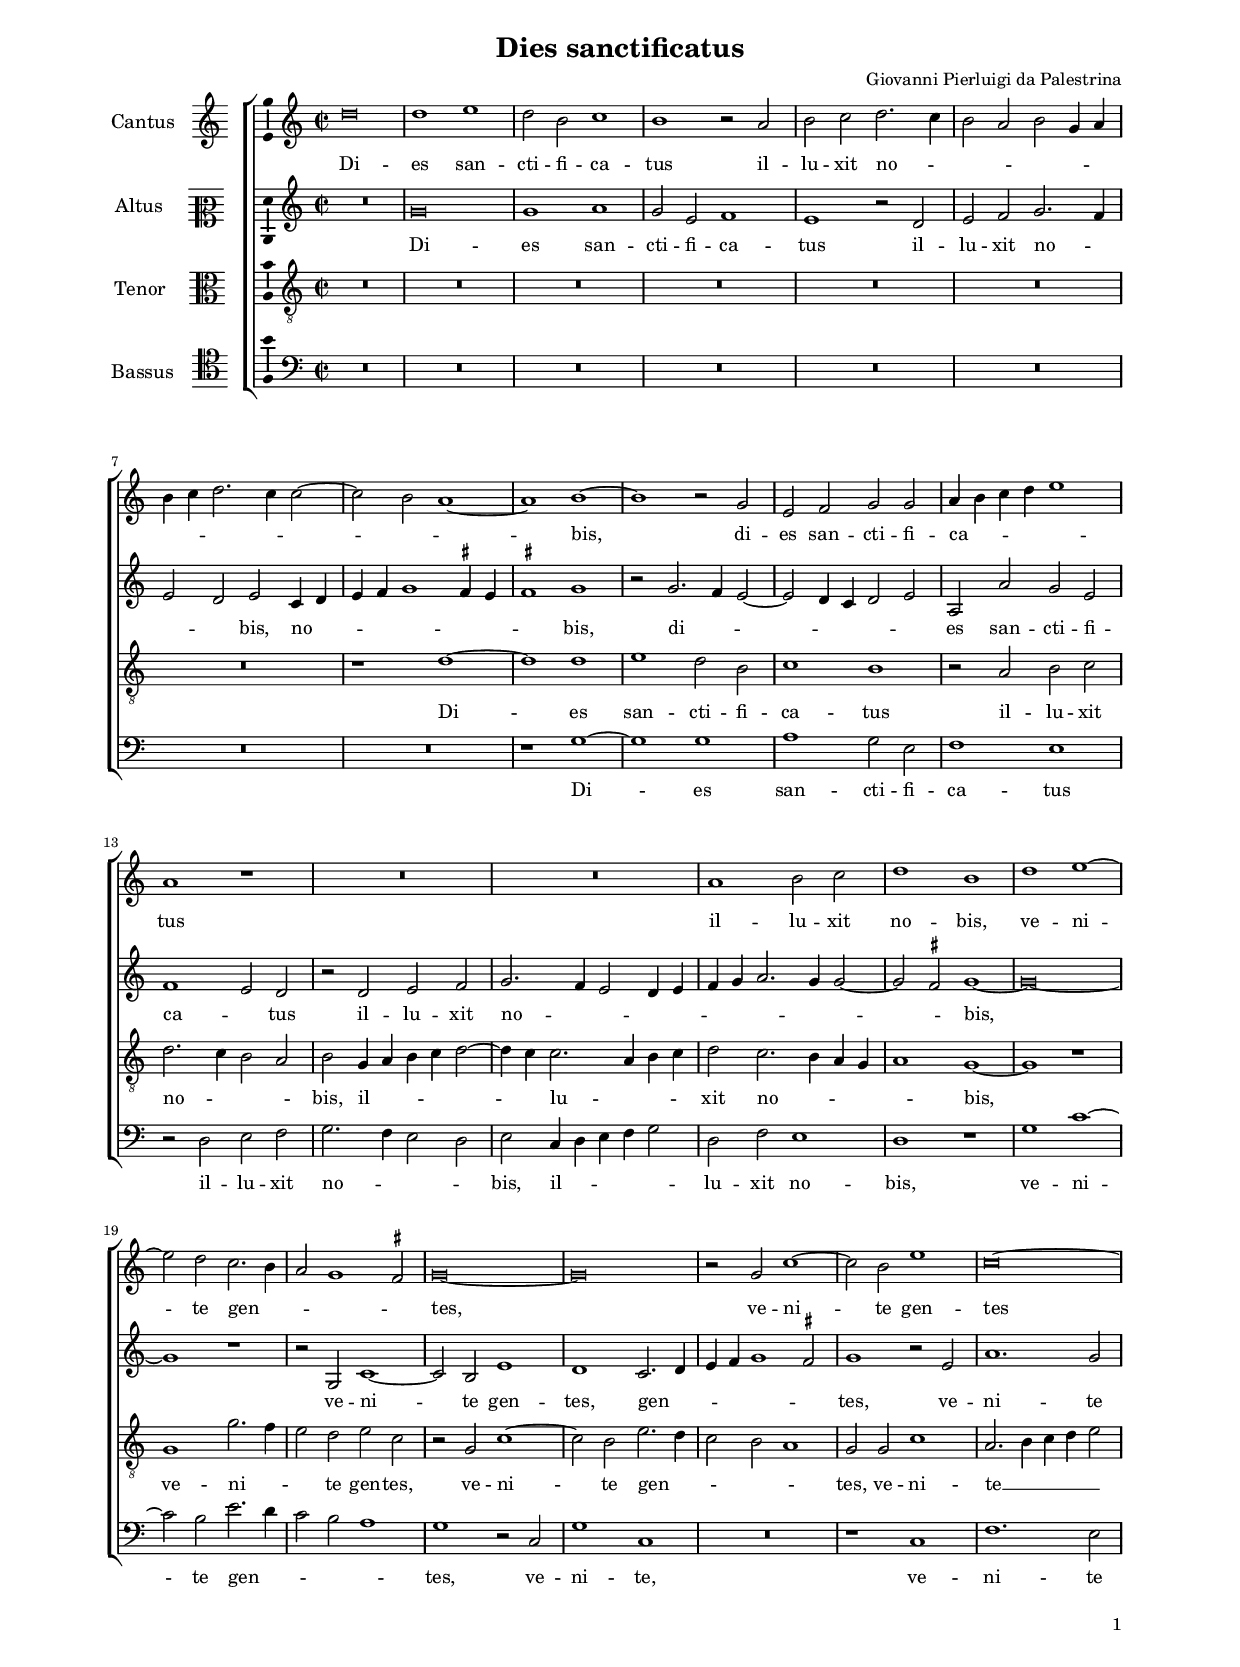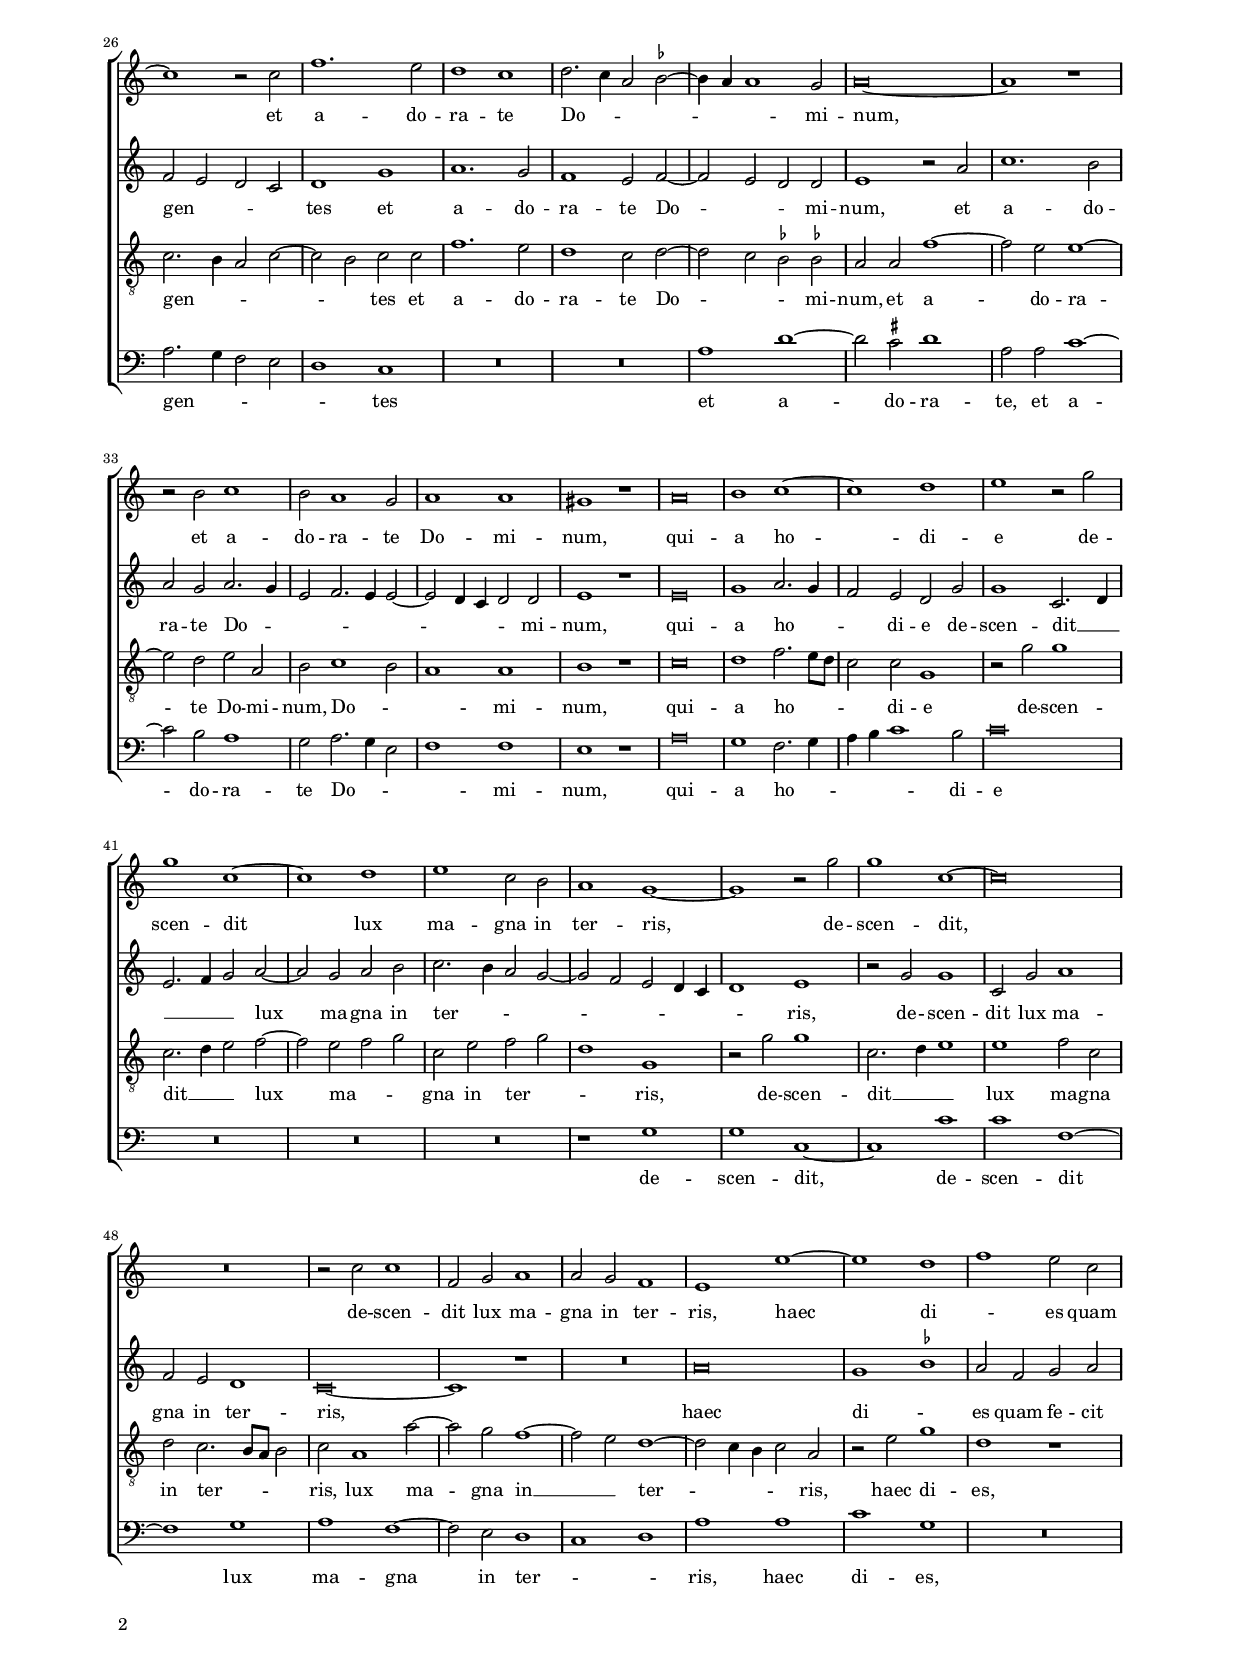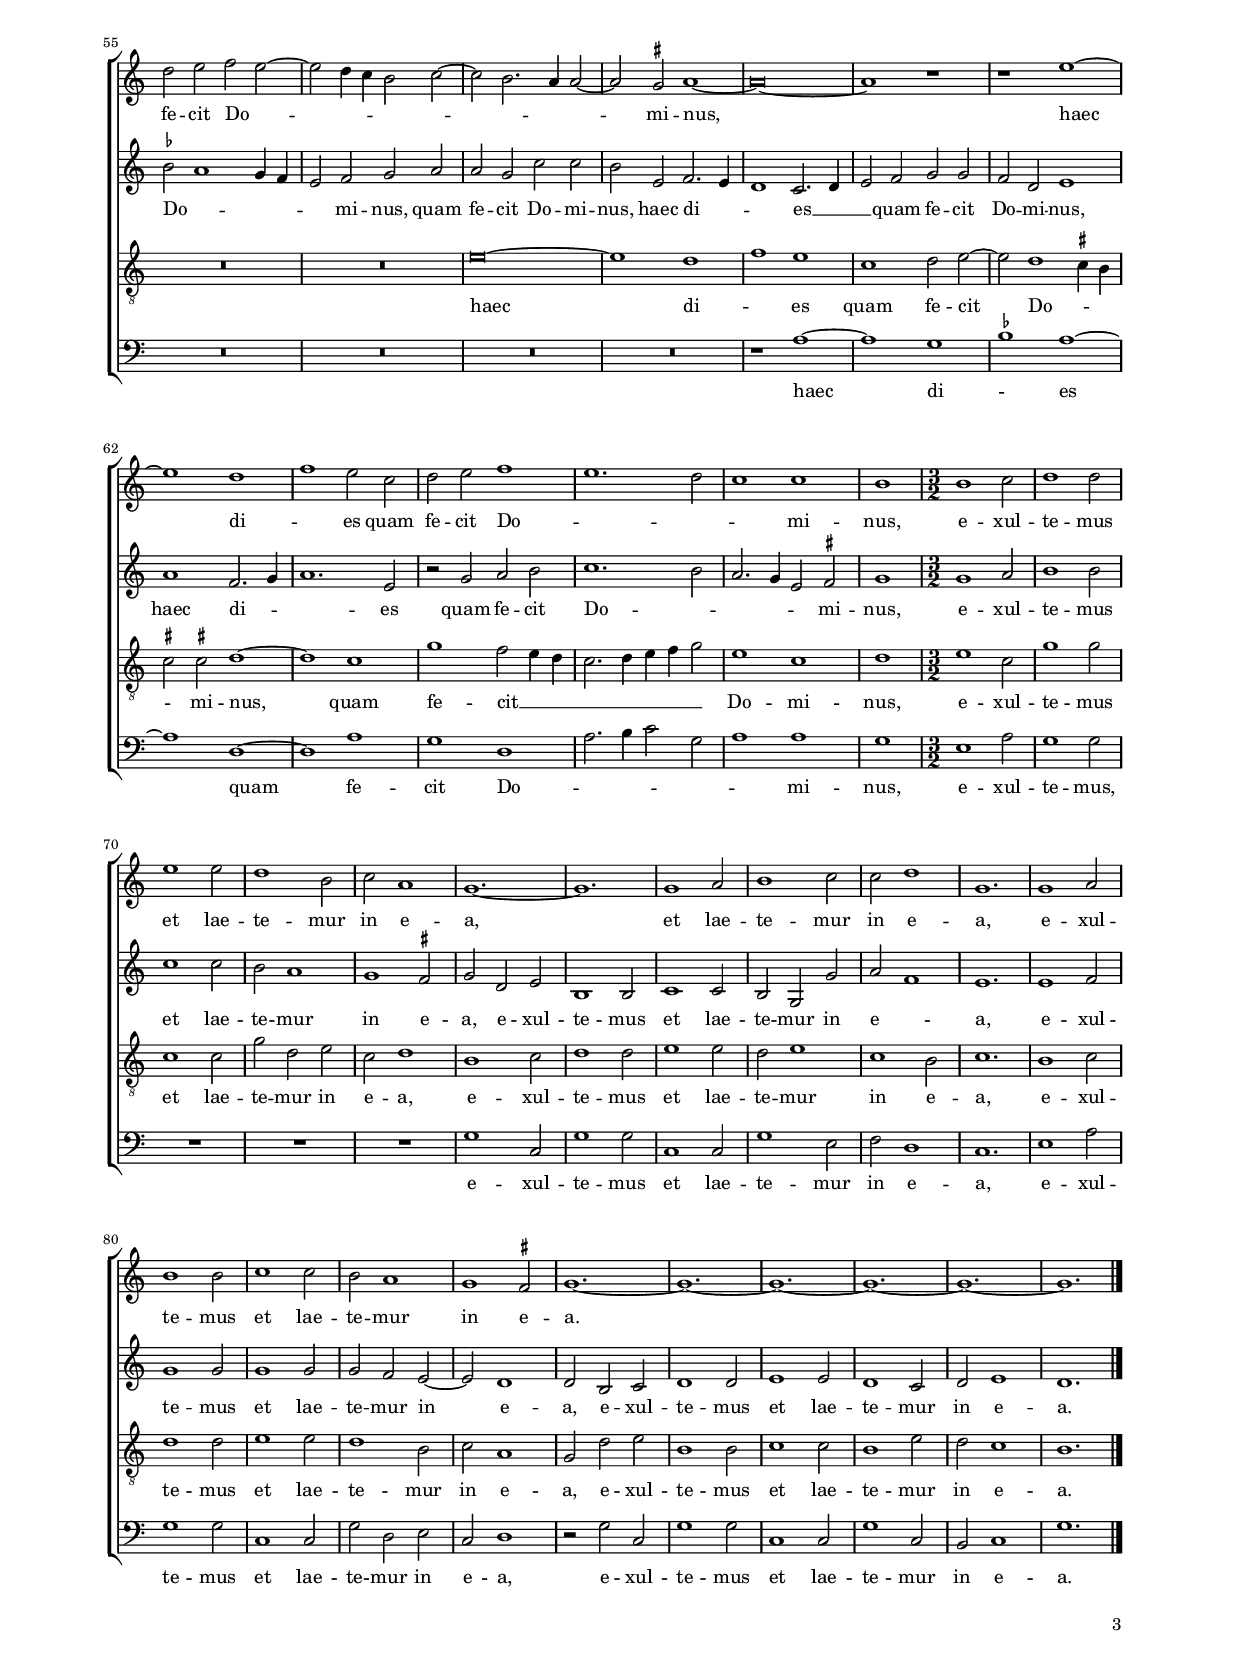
\header
{
  title="Dies sanctificatus"
  composer="Giovanni Pierluigi da Palestrina"
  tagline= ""
}

\version "2.22.2"
\language deutsch
#(set-global-staff-size 15)
% #(set-default-paper-size "letter")
#(ly:set-option 'point-and-click #f)

	
global = {
    % \set Staff.autoBeaming = ##f        
	\key c \major
	\time 2/2 \set Score.measureLength = #(ly:make-moment 2/1)
    \set Score.tempoHideNote = ##t
    \tempo 2 = 90
    \skip 1*2*66
    \set Score.measureLength = #(ly:make-moment 1/1)
    \skip 1
    \time 3/2
    \tempo 2 = 135
    \skip 2*3*22 \bar "|."
	}

	ficta = { \once \set suggestAccidentals = ##t }
	
	forget = #(define-music-function (music) (ly:music?) #{
		\accidentalStyle forget
		$music
		\accidentalStyle default
		#})
	

\paper
	{
	top-margin = 1.6 \cm
	bottom-margin = 1 \cm
	left-margin = 2 \cm
	right-margin = 2 \cm
	ragged-bottom = ##f
	ragged-last-bottom = ##f
	print-page-number = ##f
	system-system-spacing = #'((basic-distance . 17) (minimum-distance . 14) (padding . 5) (strechability . 150))
    oddFooterMarkup=\markup   \fill-line { "" \fromproperty #'page:page-number-string }
    evenFooterMarkup=\markup  \fill-line { \fromproperty #'page:page-number-string "" }
    last-bottom-spacing = #'((basic-distance . 11) (minimum-distance . 7) (padding . 4))
	systems-per-page = 4
    page-count = 3        
%	min-systems-per-page = 3
	}


incipitcantus = \markup { \score {
	{
	\set Staff.instrumentName = \markup { \fontsize #1 "Cantus" }
	\key c \major
	\clef violin
	s4 \bar ""
	}
	\layout  {
	raggedright = ##t
	indent = 1.6 \cm
	line-width = 2.2\cm
	\context { \Staff \remove Time_signature_engraver }
	\override Staff.Clef.Y-extent = #'(0 . 0)
	}} \hspace #1 }
	
      
incipitaltus = \markup { \score {
	{
	\set Staff.instrumentName = \markup { \fontsize #1 "Altus" }
	\key c \major
	\clef mezzosoprano
	s4 \bar ""
	}
	\layout  {
	raggedright = ##t
	indent = 1.6 \cm
	line-width = 2.2\cm
	\context { \Staff \remove Time_signature_engraver }
	\override Staff.Clef.Y-extent = #'(0 . 0)
	}} \hspace #1 }


incipittenor = \markup { \score {
	{
	\set Staff.instrumentName = \markup { \fontsize #1 "Tenor" }
	\key c \major
	\clef alto
	s4 \bar ""
	}
	\layout  {
	raggedright = ##t
	indent = 1.6 \cm
	line-width = 2.2\cm
	\context { \Staff \remove Time_signature_engraver }
	\override Staff.Clef.Y-extent = #'(0 . 0)
	}} \hspace #1 }


incipitbassus = \markup { \score {
	{
	\set Staff.instrumentName = \markup { \fontsize #1 "Bassus" }
	\key c \major
	\clef tenor
	s4 \bar ""
	}
	\layout  {
	raggedright = ##t
	indent = 1.6 \cm
	line-width = 2.2\cm
	\context { \Staff \remove Time_signature_engraver }
	\override Staff.Clef.Y-extent = #'(0 . 0)
	}} \hspace #1 }


cantus =  \relative c''
	{
	d\breve
	d1 e
	d2 h c1
	h1 r2 a
%5
	h2 c d2. c4 |
	h2 a h g4 a
	h4 c d2. c4 c2~
	c2 h a1~
	a1 h~
%10
	h1 r2 g |
	e2 f g g
	a4 h c d e1
	a,1 r
	R\breve
%15
	R\breve |
	a1 h2 c
	d1 h
	d1 e~
	e2 d c2. h4
%20
	a2 g1 \ficta fis2 |
	g\breve~
	g\breve
	r2 g c1~
	c2 h e1
%25
	c\breve~ |
	c1 r2 c
	f1. e2
	d1 c
	d2. c4 a2 \ficta b~
%30
	\ficta b4 a a1 g2 |
	a\breve~
	a1 r
	r2 h c1
	h2 a1 g2
%35
	a1 a |
	gis1 r
	a\breve
	h1 c~
	c1 d
%40
	e1 r2 g |
	g1 c,~
	c1 d
	e1 c2 h
	a1 g~
%45
	g1 r2 g' |
	g1 c,~
	c\breve
	R\breve
	r2 c c1
%50
	f,2 g a1 |
	a2 g f1
	e1 e'~
	e1 d
	f1 e2 c
%55
	d2 e f e~ |
	e2 d4 c h2 c~
	c2 h2. a4 a2~
	a2 \ficta gis a1~
	a\breve~
%60
	a1 r |
	r1 e'~
	e1 d
	f1 e2 c
	d2 e f1
%65
	e1. d2 |
	c1 c
	h1
% Triple time
	h1 c2
	d1 d2
%70
	e1 e2 |
	d1 h2
	c2 a1
	g1.~
	g1.
%75
	g1 a2 |
	h1 c2
	c2 d1
	g,1.
	g1 a2
%80
	h1 h2 |
	c1 c2
	h2 a1
	g1 \ficta fis2
	g1.~
%85
	g1.~ |
	g1.~
	g1.~
	g1.~
	g1. |
	}


altus =  \relative c'
	{
	R\breve
	g'\breve
	g1 a
	g2 e f1
%5
	e1 r2 d |
	e2 f g2. f4
	e2 d e c4 d
	e4 f g1 \ficta fis4 e
	\ficta fis1 g
%10
	r2 g2. f4 e2~ |
	e2 d4 c d2 e
	a,2 a' g e
	f1 e2 d
	r2 d e f
%15
	g2. f4 e2 d4 e |
	f4 g a2. g4 g2~
	g2 \ficta fis g1~
	g\breve~
	g1 r
%20
	r2 g, c1~ |
	c2 h e1
	d1 c2. d4
	e4 f g1 \ficta fis2
	g1 r2 e
%25
	a1. g2 |
	f2 e d c
	d1 g
	a1. g2
	f1 e2 f~
%30
	f2 e d d |
	e1 r2 a
	c1. h2
	a2 g a2. g4
	e2 f2. e4 e2~
%35
	e2 d4 c d2 d |
	e1 r
	e\breve
	g1 a2. g4
	f2 e d g
%40
	g1 c,2. d4 |
	e2. f4 g2 a~
	a2 g a h
	c2. h4 a2 g~
	g2 f e d4 c
%45
	d1 e |
	r2 g g1
	c,2 g' a1
	f2 e d1
	c\breve~
%50
	c1 r |
	R\breve
	a'\breve
	g1 \ficta b
	a2 f g a
%55
	\ficta b2 a1 g4 f |
	e2 f g a
	a2 g c c
	h2 e, f2. e4
	d1 c2. d4
%60
	e2 f g g |
	f2 d e1
	a1 f2. g4
	a1. e2
	r2 g a h
%65
	c1. h2 |
	a2. g4 e2 \ficta fis
	g1
% Triple time
	g1 a2
	h1 h2
%70
	c1 c2 |
	h2 a1
	g1 \ficta fis2
	g2 d e
	h1 h2
%75
	c1 c2 |
	h2 g g'
	a2 f1
	e1.
	e1 f2
%80
	g1 g2 |
	g1 g2
	g2 f e~
	e2 d1
	d2 h c
%85
	d1 d2 |
	e1 e2
	d1 c2
	d2 e1
	d1. |
	}


tenor =  \relative c'
	{
	R\breve
	R\breve
	R\breve
	R\breve
%5
	R\breve |
	R\breve
	R\breve
	r1 d~
	d1 d
%10
	e1 d2 h |
	c1 h
	r2 a h c
	d2. c4 h2 a
	h2 g4 a h c d2~
%15
	d4 c c2. a4 h c |
	d2 c2. h4 a g
	a1 g~
	g1 r
	g1 g'2. f4
%20
	e2 d e c |
	r2 g c1~
	c2 h e2. d4
	c2 h a1
	g2 g c1
%25
	a2. h4 c d e2 |
	c2. h4 a2 c~
	c2 h c c
	f1. e2
	d1 c2 d~
%30
	d2 c \ficta b \ficta b! |
	a2 a f'1~
	f2 e e1~
	e2 d e a,
	h2 c1 h2
%35
	a1 a |
	h1 r
	c\breve
	d1 f2. e8 d
	c2 c g1
%40
	r2 g' g1 |
	c,2. d4 e2 f~
	f2 e f g
	c,2 e f g
	d1 g,
%45
	r2 g' g1 |
	c,2. d4 e1
	e1 f2 c
	d2 c2. h8 a h2
	c2 a1 a'2~
%50
	a2 g f1~ |
	f2 e d1~
	d2 c4 h c2 a
	r2 e' g1
	d1 r
%55
	R\breve |
	R\breve
	e\breve~
	e1 d
	f1 e
%60
	c1 d2 e~ |
	e2 d1 \ficta cis4 h
	\ficta cis2 \ficta cis! d1~
	d1 c
	g'1 f2 e4 d
%65
	c2. d4 e f g2 |
	e1 c
	d1
% Triple time
	e1 c2
	g'1 g2
%70
	c,1 c2 |
	g'2 d e
	c2 d1
	h1 c2
	d1 d2
%75
	e1 e2 |
	d2 e1
	c1 h2
	c1.
	h1 c2
%80
	d1 d2 |
	e1 e2
	d1 h2
	c2 a1
	g2 d' e
%85
	h1 h2 |
	c1 c2
	h1 e2
	d2 c1
	h1. |
	}


bassus  =  \relative c
	{
	R\breve
	R\breve
	R\breve
	R\breve
%5
	R\breve |
	R\breve
	R\breve
	R\breve
	r1 g'~
%10
	g1 g |
	a1 g2 e
	f1 e
	r2 d e f
	g2. f4 e2 d
%15
	e2 c4 d e f g2 |
	d2 f e1
	d1 r
	g1 c~
	c2 h e2. d4
%20
	c2 h a1 |
	g1 r2 c,
	g'1 c,
	R\breve
	r1 c
%25
	f1. e2 |
	a2. g4 f2 e
	d1 c
	R\breve
	R\breve
%30
	a'1 d~ |
	d2 \ficta cis d1
	a2 a c1~
	c2 h a1
	g2 a2. g4 e2
%35
	f1 f |
	e1 r
	a\breve
	g1 f2. g4
	a4 h c1 h2
%40
	c\breve |
	R\breve
	R\breve
	R\breve
	r1 g
%45
	g1 c,~ |
	c1 c'
	c1 f,~
	f1 g
	a1 f~
%50
	f2 e d1 |
	c1 d
	a'1 a
	c1 g
	R\breve
%55
	R\breve |
	R\breve
	R\breve
	R\breve
	r1 a~
%60
	a1 g |
	\ficta b1 a~
	a1 d,~
	d1 a'
	g1 d
%65
	a'2. h4 c2 g |
	a1 a
	g1
% Triple time
	e1 a2
	g1 g2
%70
	R1. |
	R1.
	R1.
	g1 c,2
	g'1 g2
%75
	c,1 c2 |
	g'1 e2
	f2 d1
	c1.
	e1 a2
%80
	g1 g2 |
	c,1 c2
	g'2 d e
	c2 d1
	r2 g c,
%85
	g'1 g2 |
	c,1 c2
	g'1 c,2
	h2 c1
	g'1. |        
	}

lyricscantus = \lyricmode {
	Di -- es san -- cti -- fi -- ca -- tus il -- lu -- xit no -- _ _ _ _ _ _ _ _ _ _ _ _ _ bis,
    di -- es san -- cti -- fi -- ca -- _ _ _ _ tus il -- lu -- xit no -- bis,
    ve -- ni -- te gen -- _ _ _ _ tes,
    ve -- ni -- te gen -- tes et a -- do -- ra -- te Do -- _ _ _ _ _ mi -- num,
    et a -- do -- ra -- te Do -- mi -- num,
    qui -- a ho -- di -- e de -- scen -- dit lux ma -- gna in ter -- ris,
    de -- scen -- dit,
    de -- scen -- dit lux ma -- gna in ter -- ris,
    haec di -- _ es quam fe -- cit Do -- _ _ _ _ _ _ _ _ mi -- nus,
    haec di -- _ es quam fe -- cit Do -- _ _ _ mi -- nus,
    e -- xul -- te -- mus et lae -- te -- mur in e -- a,
    et lae -- te -- mur in e -- a,
    e -- xul -- te -- mus et lae -- te -- mur in e -- a.
	}


lyricsaltus = \lyricmode {
	Di -- es san -- cti -- fi -- ca -- tus il -- lu -- xit no -- _ _ _ bis,
    no -- _ _ _ _ _ _ _ bis,
    di -- _ _ _ _ _ _ es san -- cti -- fi -- ca -- _ tus il -- lu -- xit no -- _ _ _ _ _ _ _ _ _ _ bis,
    ve -- ni -- te gen -- tes,
    gen -- _ _ _ _ _ tes,
    ve -- ni -- te gen -- _ _ _ tes et a -- do -- ra -- te Do -- _ _ mi -- num,
    et a -- do -- ra -- te Do -- _ _ _ _ _ _ _ _ mi -- num,
    qui -- a ho -- _ _ di -- e de -- scen -- dit __ _ _ _ _ lux ma -- gna in ter -- _ _ _ _ _ _ _ _ ris,
    de -- scen -- dit lux ma -- gna in ter -- ris,
    haec di -- _ es quam fe -- cit Do -- _ _ _ _ mi -- nus,
    quam fe -- cit Do -- mi -- nus,
    haec di -- _ _ es __ _ _ quam fe -- cit Do -- mi -- nus,
    haec di -- _ _ es quam fe -- cit Do -- _ _ _ _ mi -- nus,
    e -- xul -- te -- mus et lae -- te -- mur in e -- a,
    e -- xul -- te -- mus et lae -- te -- mur in e -- _ a,
    e -- xul -- te -- mus et lae -- te -- mur in e -- a,
    e -- xul -- te -- mus et lae -- te -- mur in e -- a.
	}


lyricstenor = \lyricmode {
	Di -- es san -- cti -- fi -- ca -- tus il -- lu -- xit no -- _ _ _ bis,
    il -- _ _ _ _ _ lu -- _ _ _ xit no -- _ _ _ _ bis,
    ve -- ni -- _ _ te gen -- tes,
    ve -- ni -- te gen -- _ _ _ _ tes,
    ve -- ni -- te __ _ _ _ _ gen -- _ _ _ _ tes et a -- do -- ra -- te Do -- _ _ mi -- num,
    et a -- do -- ra -- te Do -- mi -- num,
    Do -- _ _ mi -- num,
    qui -- a ho -- _ _ _ di -- e de -- scen -- dit __ _ _ lux ma -- _ _ gna in ter -- _ _ ris,
    de -- scen -- dit __ _ _ lux ma -- gna in ter -- _ _ _ ris,
    lux ma -- gna in __ _ ter -- _ _ _ ris,
    haec di -- es,
    haec di -- _ es quam fe -- cit Do -- _ _ _ mi -- nus,
    quam fe -- cit __ _ _ _ _ _ _ _ Do -- mi -- nus,
    e -- xul -- te -- mus et lae -- te -- mur in e -- a,
    e -- xul -- te -- mus et lae -- te -- mur in e -- a,
    e -- xul -- te -- mus et lae -- te -- mur in e -- a,
    e -- xul -- te -- mus et lae -- te -- mur in e -- a.
	}


lyricsbassus = \lyricmode {
	Di -- es san -- cti -- fi -- ca -- tus il -- lu -- xit no -- _ _ _ bis,
    il -- _ _ _ _ lu -- xit no -- bis,
    ve -- ni -- te gen -- _ _ _ _ tes,
    ve -- ni -- te,
    ve -- ni -- te gen -- _ _ _ _ tes et a -- do -- ra -- te,
    et a -- do -- ra -- te Do -- _ _ _ mi -- num,
    qui -- a ho -- _ _ _ _ di -- e de -- scen -- dit,
    de -- scen -- dit lux ma -- gna in ter -- _ _ ris,
    haec di -- es,
    haec di -- _ es quam fe -- cit Do -- _ _ _ _ _ mi -- nus,
    e -- xul -- te -- mus,
    e -- xul -- te -- mus et lae -- te -- mur in e -- a,
    e -- xul -- te -- mus et lae -- te -- mur in e -- a,
    e -- xul -- te -- mus et lae -- te -- mur in e -- a.
	}


\score
{  
	\transpose c c {
	\new ChoirStaff \with { \override StaffGrouper.staff-staff-spacing.basic-distance = #12 }
	<<

	\new Staff << \global
	\new Voice="v1" {
		\set Staff.instrumentName=\incipitcantus
        %       \set Staff.instrumentName="S"
		\set Staff.midiInstrument = "reed organ"
		\clef "violin"
		\cantus }
	\new Lyrics \lyricsto "v1" {\lyricscantus }
	>>


	\new Staff << \global
	\new Voice="v2" {
		\set Staff.instrumentName=\incipitaltus
        %       \set Staff.instrumentName="A"
		\set Staff.midiInstrument = "reed organ"
        \clef "violin" % "G_8"
		\altus}
	\new Lyrics \lyricsto "v2" {\lyricsaltus }
	>>


	\new Staff << \global
	\new Voice="v3" {
		\set Staff.instrumentName=\incipittenor
        %       \set Staff.instrumentName="T"
		\set Staff.midiInstrument = "reed organ"
		\clef "G_8"
		\tenor }
	\new Lyrics \lyricsto "v3" {\lyricstenor }
	>>


	\new Staff << \global
	\new Voice="v4" {
		\set Staff.instrumentName=\incipitbassus
        %       \set Staff.instrumentName="B"
		\set Staff.midiInstrument = "reed organ"
		\clef "bass" 
		\bassus }
	\new Lyrics \lyricsto "v4" {\lyricsbassus}
	>>

	>>
	} % transpose

	\layout
	{
	indent = 2.3 \cm
	\context { \Lyrics \override VerticalAxisGroup.nonstaff-relatedstaff-spacing.padding = #1.1 }
%	\context { \Lyrics \override LyricText.font-size = #1 }
	\context { \Staff \override TimeSignature.break-visibility = #end-of-line-invisible }
    \context { \Staff \consists "Ambitus_engraver" }
	\context { \Score \override BarNumber.padding = #2 }
	\context { \Voice \override NoteHead.style = #'baroque }
	}

\midi
	{
	}
	
}


% EOF
